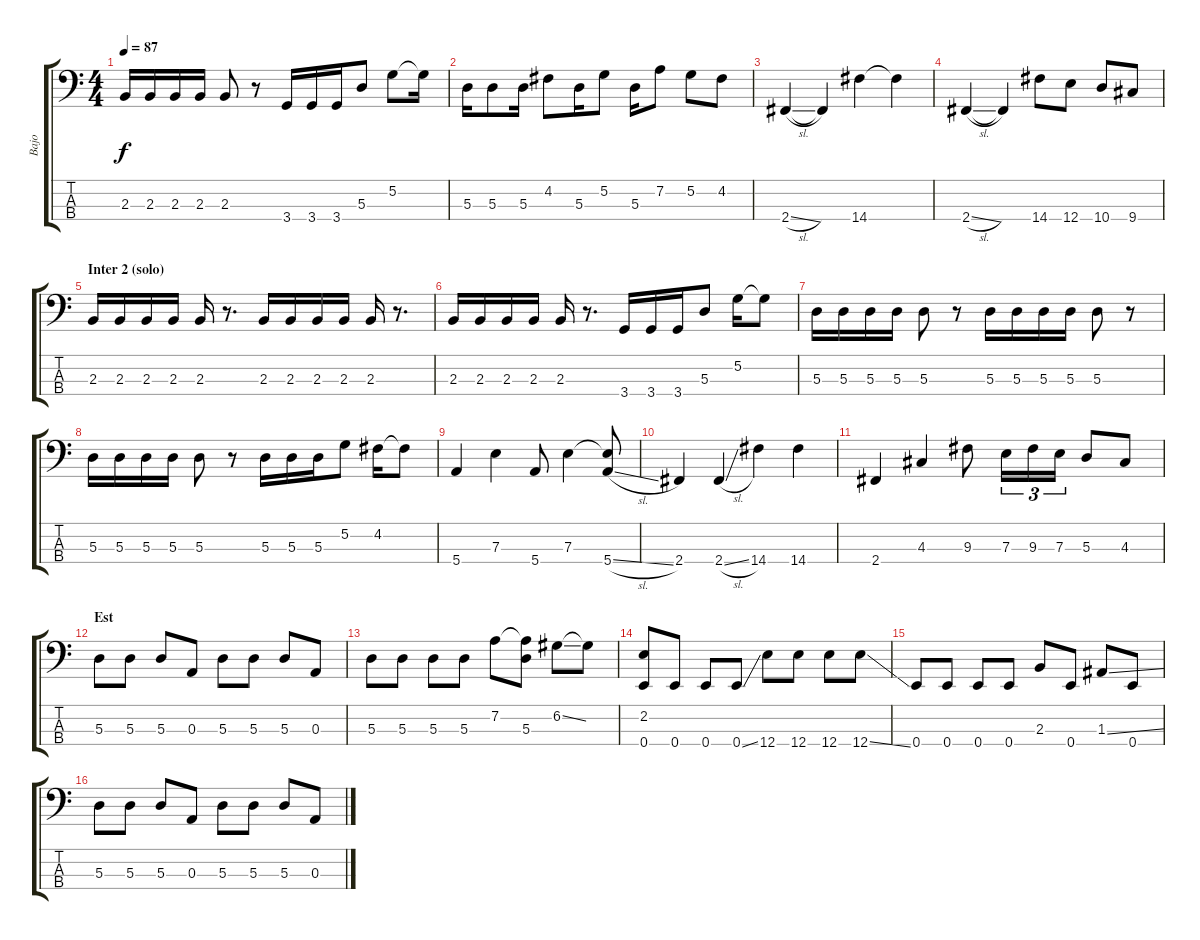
\track ("Bajo" "Bajo") {instrument electricbasspick}
\staff {score tabs}
\tuning (G2 D2 A1 E1) {hide}
\ts (4 4)
\tempo 87
\clef f4
\ks c
2.3.16{dy f} 2.3.16 2.3.16 2.3.16 2.3.8 r.8 3.4.16 3.4.16 3.4.16 5.3.8 5.2.8 5.2{t}.16 |
5.3.16 5.3.8 5.3.16 4.2.8 5.3.16 5.2.8 5.3.16 7.2.8 5.2.8 4.2.8 |
2.4{sl}.4 2.4{t}.4 14.4.4 14.4{t}.4 |
2.4{sl}.4 2.4{t}.4 14.4.8 12.4.8 10.4.8 9.4.8 |
\section ("" "Inter 2 (solo)")
2.3.16 2.3.16 2.3.16 2.3.16 2.3.16 r.8{d} 2.3.16 2.3.16 2.3.16 2.3.16 2.3.16 r.8{d} |
2.3.16 2.3.16 2.3.16 2.3.16 2.3.16 r.8{d} 3.4.16 3.4.16 3.4.16 5.3.8 5.2.16 5.2{t}.8 |
5.3.16 5.3.16 5.3.16 5.3.16 5.3.8 r.8 5.3.16 5.3.16 5.3.16 5.3.16 5.3.8 r.8 |
5.3.16 5.3.16 5.3.16 5.3.16 5.3.8 r.8 5.3.16 5.3.16 5.3.16 5.2.8 4.2.16 4.2{t}.8 |
5.4.4 7.3.4 5.4.8 7.3.4 (7.3{t} 5.4{sl}).8 |
2.4.4 2.4{sl}.4 14.4.4 14.4.4 |
2.4.4 4.3.4 9.3.8 7.3.16{tu (3 2)} 9.3.16{tu (3 2)} 7.3.16{tu (3 2)} 5.3.8 4.3.8 |
\section ("" "Est")
5.3.8 5.3.8 5.3.8 0.3.8 5.3.8 5.3.8 5.3.8 0.3.8 |
5.3.8 5.3.8 5.3.8 5.3.8 7.2.8 (7.2{t} 5.3).8 6.2{ss}.8 6.2{t}.8 |
(2.2 0.4).8 0.4.8 0.4.8 0.4{ss}.8 12.4.8 12.4.8 12.4.8 12.4{ss}.8 |
0.4.8 0.4.8 0.4.8 0.4.8 2.3.8 0.4.8 1.3{ss}.8 0.4.8 |
5.3.8 5.3.8 5.3.8 0.3.8 5.3.8 5.3.8 5.3.8 0.3.8
